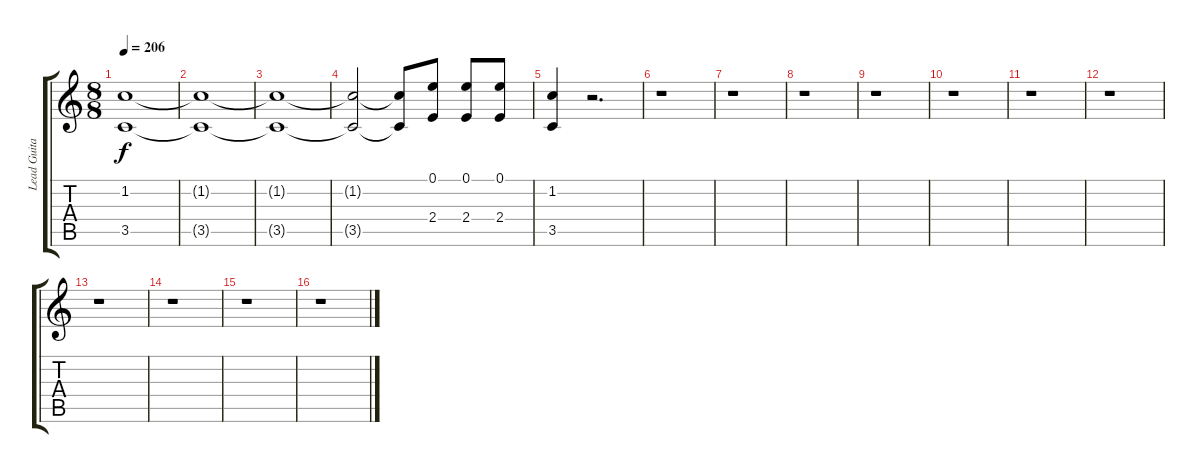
\track ("Lead Guitar" "Lead Guita") {instrument distortionguitar}
\staff {score tabs}
\tuning (E4 B3 G3 D3 A2 E2) {hide}
\ts (8 8)
\tempo 206
\clef g2
\ks c
(1.2{t} 3.5{t}).1{dy f} |
(1.2{t} 3.5{t}).1 |
(1.2{t} 3.5{t}).1 |
(1.2{t} 3.5{t}).2 (1.2{t} 3.5{t}).8 (0.1 2.4).8 (0.1 2.4).8 (0.1 2.4).8 |
(1.2 3.5).4 r.2{d} |
r.1 |
r.1 |
r.1 |
r.1 |
r.1 |
r.1 |
r.1 |
r.1 |
r.1 |
r.1 |
r.1
